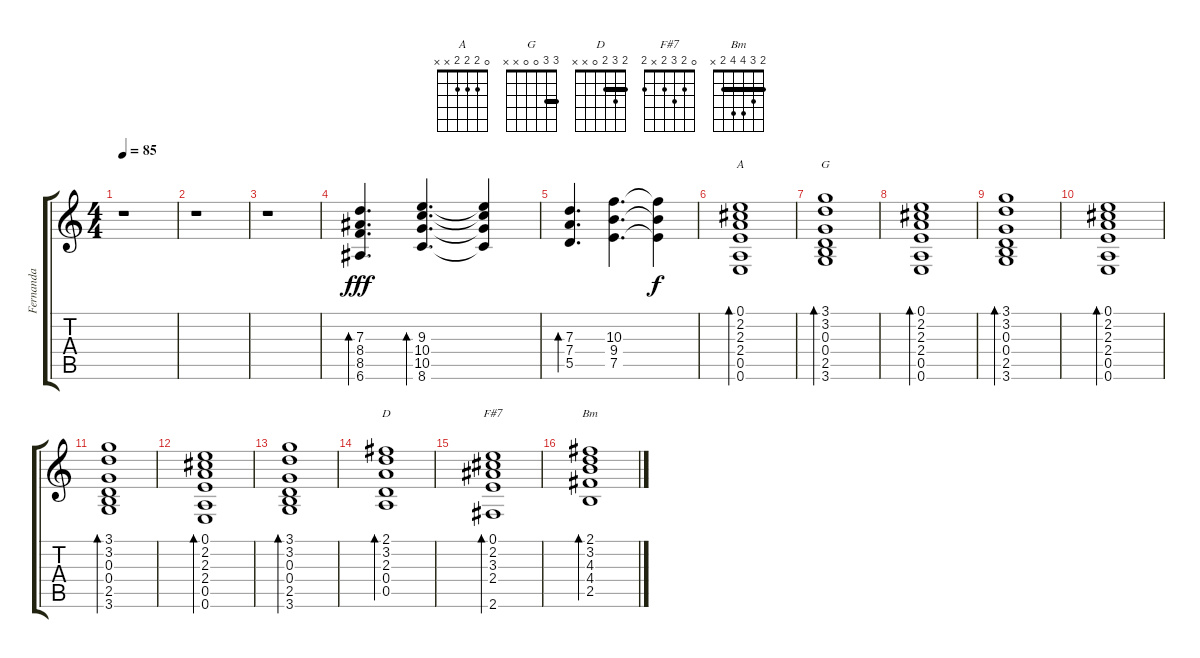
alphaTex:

\track ("Fernanda" "Fernanda") {instrument electricguitarclean}
\staff {score tabs}
\tuning (E4 B3 G3 D3 A2 E2) {hide}
\chord ("A" 0 2 2 2 x x)
\chord ("G" 3 3 0 0 x x) {barre 3}
\chord ("D" 2 3 2 0 x x) {barre 2}
\chord ("F#7" 0 2 3 2 x 2)
\chord ("Bm" 2 3 4 4 2 x) {barre 2}
\ts (4 4)
\tempo 85
\clef g2
\ks c
r.1{dy f} |
r.1 |
r.1 |
(7.3 8.4 8.5 6.6).4{d bd 120 dy fff} (9.3 10.4 10.5 8.6).4{d bd 120} (9.3{t} 10.4{t} 10.5{t} 8.6{t}).4 |
(7.3 7.4 5.5).4{d bd 120} (10.3 9.4 7.5).4{d} (10.3{t} 9.4{t} 7.5{t}).4{dy f} |
(0.1 2.2 2.3 2.4 0.5 0.6).1{bd 240 ch "A"} |
(3.1 3.2 0.3 0.4 2.5 3.6).1{bd 240 ch "G"} |
(0.1 2.2 2.3 2.4 0.5 0.6).1{bd 240} |
(3.1 3.2 0.3 0.4 2.5 3.6).1{bd 240} |
(0.1 2.2 2.3 2.4 0.5 0.6).1{bd 240} |
(3.1 3.2 0.3 0.4 2.5 3.6).1{bd 240} |
(0.1 2.2 2.3 2.4 0.5 0.6).1{bd 240} |
(3.1 3.2 0.3 0.4 2.5 3.6).1{bd 240} |
(2.1 3.2 2.3 0.4 0.5).1{bd 120 ch "D"} |
(0.1 2.2 3.3 2.4 2.6).1{bd 240 ch "F#7"} |
(2.1 3.2 4.3 4.4 2.5).1{bd 240 ch "Bm"}
